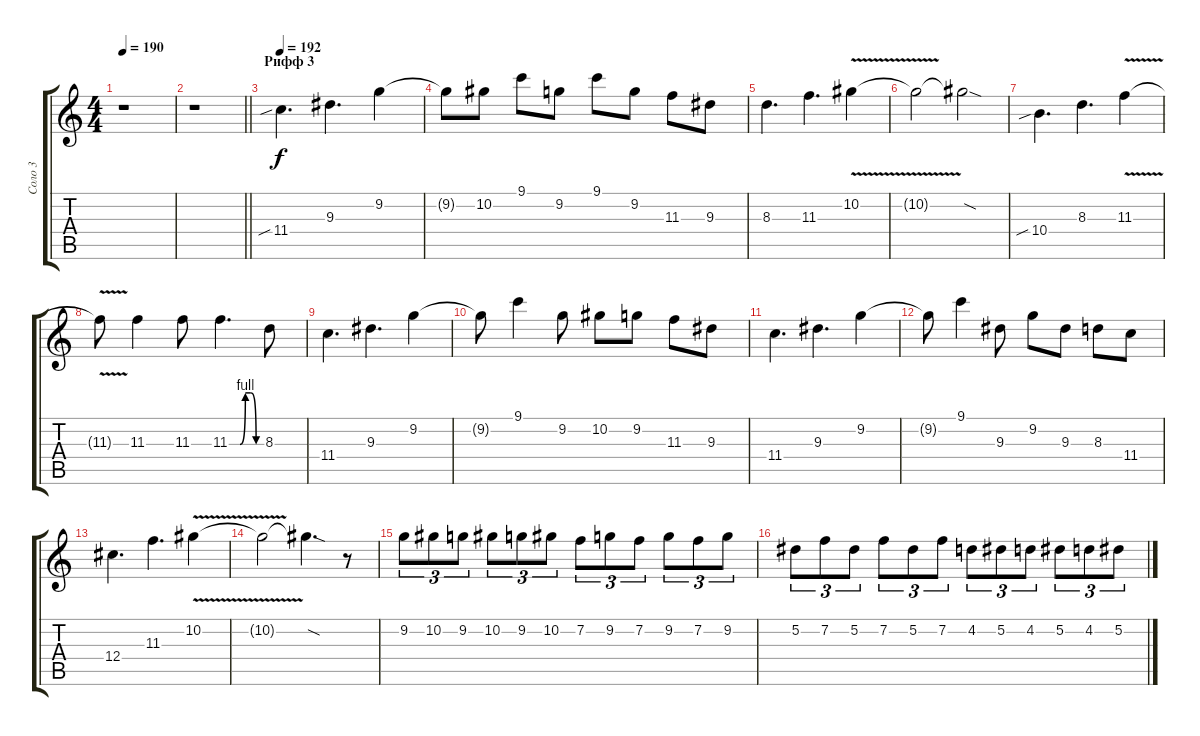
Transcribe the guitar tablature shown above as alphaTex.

\track ("Соло 3" "Соло 3") {instrument overdrivenguitar}
\staff {score tabs}
\tuning (Eb4 Bb3 Gb3 Db3 Ab2 Eb2) {hide}
\ts (4 4)
\tempo 190
\clef g2
\ks c
r.1{dy f} |
\barLineRight lightlight
r.1 |
\section ("" "Рифф 3")
\tempo 192
11.4{sib}.4{d} 9.3.4{d} 9.2.4 |
9.2{t}.8 10.2.8 9.1.8 9.2.8 9.1.8 9.2.8 11.3.8 9.3.8 |
8.3.4{d} 11.3.4{d} 10.2{v}.4 |
10.2{t}.2 10.2{sod t}.2 |
10.4{sib}.4{d} 8.3.4{d} 11.3{v}.4 |
11.3{t}.8 11.3.4 11.3.8 11.3{be (custom 0 0 20 0 30 4 40 4 50 0 60 0)}.4{d} 8.3.8 |
11.4.4{d} 9.3.4{d} 9.2.4 |
9.2{t}.8 9.1.4 9.2.8 10.2.8 9.2.8 11.3.8 9.3.8 |
11.4.4{d} 9.3.4{d} 9.2.4 |
9.2{t}.8 9.1.4 9.3.8 9.2.8 9.3.8 8.3.8 11.4.8 |
12.4.4{d} 11.3.4{d} 10.2{v}.4 |
10.2{t}.2 10.2{sod t}.4{d} r.8 |
9.2.8{tu (3 2)} 10.2.8{tu (3 2)} 9.2.8{tu (3 2)} 10.2.8{tu (3 2)} 9.2.8{tu (3 2)} 10.2.8{tu (3 2)} 7.2.8{tu (3 2)} 9.2.8{tu (3 2)} 7.2.8{tu (3 2)} 9.2.8{tu (3 2)} 7.2.8{tu (3 2)} 9.2.8{tu (3 2)} |
5.2.8{tu (3 2)} 7.2.8{tu (3 2)} 5.2.8{tu (3 2)} 7.2.8{tu (3 2)} 5.2.8{tu (3 2)} 7.2.8{tu (3 2)} 4.2.8{tu (3 2)} 5.2.8{tu (3 2)} 4.2.8{tu (3 2)} 5.2.8{tu (3 2)} 4.2.8{tu (3 2)} 5.2.8{tu (3 2)}
